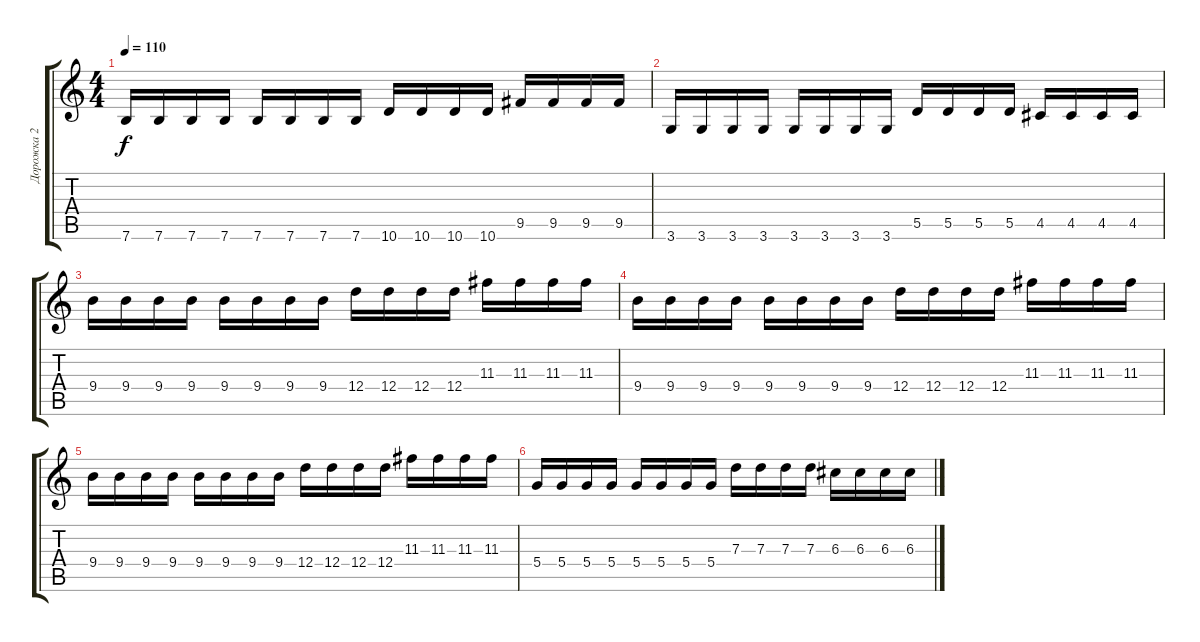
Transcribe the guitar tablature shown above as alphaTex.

\track ("Дорожка 2" "Дорожка 2") {instrument overdrivenguitar}
\staff {score tabs}
\tuning (E4 B3 G3 D3 A2 E2) {hide}
\ts (4 4)
\tempo 110
\clef g2
\ks c
7.6.16{dy f} 7.6.16 7.6.16 7.6.16 7.6.16 7.6.16 7.6.16 7.6.16 10.6.16 10.6.16 10.6.16 10.6.16 9.5.16 9.5.16 9.5.16 9.5.16 |
3.6.16 3.6.16 3.6.16 3.6.16 3.6.16 3.6.16 3.6.16 3.6.16 5.5.16 5.5.16 5.5.16 5.5.16 4.5.16 4.5.16 4.5.16 4.5.16 |
9.4.16 9.4.16 9.4.16 9.4.16 9.4.16 9.4.16 9.4.16 9.4.16 12.4.16 12.4.16 12.4.16 12.4.16 11.3.16 11.3.16 11.3.16 11.3.16 |
9.4.16 9.4.16 9.4.16 9.4.16 9.4.16 9.4.16 9.4.16 9.4.16 12.4.16 12.4.16 12.4.16 12.4.16 11.3.16 11.3.16 11.3.16 11.3.16 |
9.4.16 9.4.16 9.4.16 9.4.16 9.4.16 9.4.16 9.4.16 9.4.16 12.4.16 12.4.16 12.4.16 12.4.16 11.3.16 11.3.16 11.3.16 11.3.16 |
5.4.16 5.4.16 5.4.16 5.4.16 5.4.16 5.4.16 5.4.16 5.4.16 7.3.16 7.3.16 7.3.16 7.3.16 6.3.16 6.3.16 6.3.16 6.3.16
